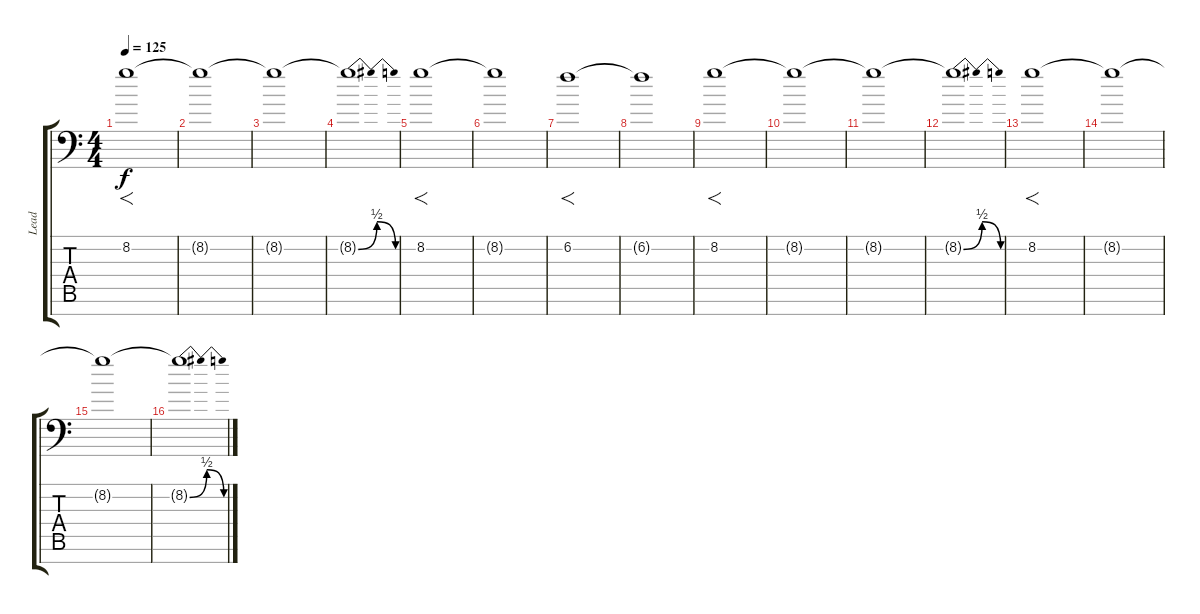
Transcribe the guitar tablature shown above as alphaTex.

\track ("Lead" "Lead") {instrument distortionguitar}
\staff {score tabs}
\tuning (E4 B3 G3 D3 A2 E2 A1) {hide}
\ts (4 4)
\tempo 125
\clef f4
\ks c
8.2.1{f dy f} |
8.2{t}.1 |
8.2{t}.1 |
8.2{be (bendrelease 0 0 45 2 45 2 60 0) t}.1 |
8.2.1{f} |
8.2{t}.1 |
6.2.1{f} |
6.2{t}.1 |
8.2.1{f} |
8.2{t}.1 |
8.2{t}.1 |
8.2{be (bendrelease 0 0 45 2 45 2 60 0) t}.1 |
8.2.1{f} |
8.2{t}.1 |
8.2{t}.1 |
8.2{be (bendrelease 0 0 45 2 45 2 60 0) t}.1
